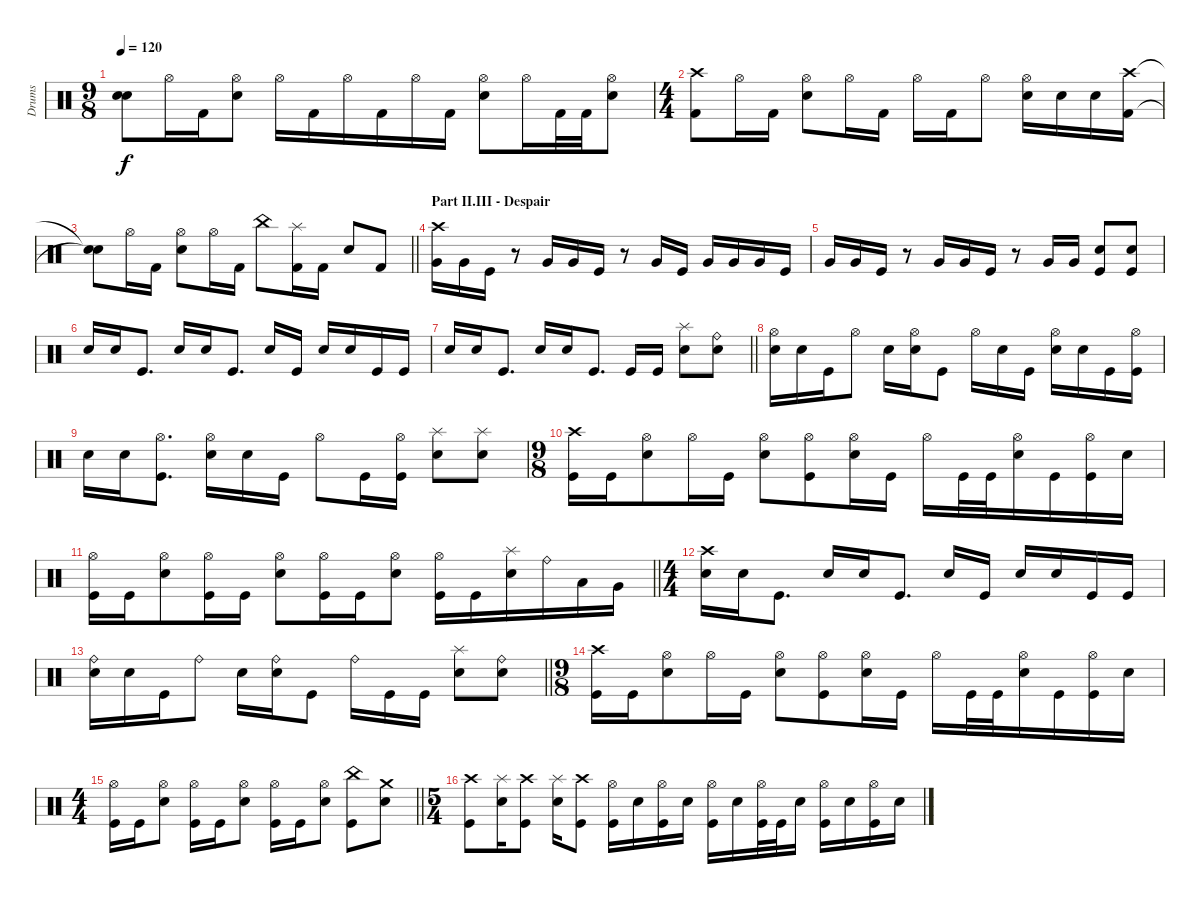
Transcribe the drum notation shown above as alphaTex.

\track ("Drums" "Drums") {instrument percussion}
\staff
\articulation defaults
\ts (9 8)
\tempo 120
\clef neutral
\ks c
("Snare (hit)"{t} "Snare (hit)"{t}).8{dy f} "Hi-Hat (open)".16 "Kick (hit) 2".16 ("Hi-Hat (open)" "Electric Snare (hit)").8 "Hi-Hat (open)".16 "Kick (hit) 2".16 "Hi-Hat (open)".16 "Kick (hit) 2".16 "Hi-Hat (open)".16 "Kick (hit) 2".16 ("Hi-Hat (open)" "Electric Snare (hit)").8 "Hi-Hat (open)".16 "Kick (hit) 2".32 "Kick (hit) 2".32 ("Hi-Hat (open)" "Electric Snare (hit)").8 |
\ts (4 4)
("Crash high (hit)" "Kick (hit) 2").8 "Hi-Hat (open)".16 "Kick (hit) 2".16 ("Hi-Hat (open)" "Electric Snare (hit)").8 "Hi-Hat (open)".16 "Kick (hit) 2".16 "Hi-Hat (open)".16 "Kick (hit) 2".16 "Hi-Hat (open)".8 ("Hi-Hat (open)" "Electric Snare (hit)").16 "Electric Snare (hit)".16 "Electric Snare (hit)".16 ("Crash high (hit)" "Kick (hit) 2").16 |
\barLineRight lightlight
("Snare (hit)"{t} "Snare (hit)"{t}).8 "Hi-Hat (open)".16 "Kick (hit) 2".16 ("Hi-Hat (open)" "Electric Snare (hit)").8 "Hi-Hat (open)".16 "Kick (hit) 2".16 "China (hit)".8 ("Splash (hit)" "Kick (hit) 2").16 "Kick (hit) 2".16 "Electric Snare (hit)".8 "Kick (hit) 2".8 |
\section ("" "Part II.III - Despair")
("Crash high (hit)" "Very Low Tom (hit)").16 "Very Low Tom (hit)".16 "Kick (hit)".16 r.8 "Very Low Tom (hit)".16 "Very Low Tom (hit)".16 "Kick (hit)".16 r.8 "Very Low Tom (hit)".16 "Kick (hit)".16 "Very Low Tom (hit)".16 "Very Low Tom (hit)".16 "Very Low Tom (hit)".16 "Kick (hit)".16 |
"Very Low Tom (hit)".16 "Very Low Tom (hit)".16 "Kick (hit)".16 r.8 "Very Low Tom (hit)".16 "Very Low Tom (hit)".16 "Kick (hit)".16 r.8 "Very Low Tom (hit)".16 "Very Low Tom (hit)".16 ("Electric Snare (hit)" "Kick (hit)").8 ("Electric Snare (hit)" "Kick (hit)").8 |
"Electric Snare (hit)".16 "Electric Snare (hit)".16 "Kick (hit)".8{d} "Electric Snare (hit)".16 "Electric Snare (hit)".16 "Kick (hit)".8{d} "Electric Snare (hit)".16 "Kick (hit)".16 "Electric Snare (hit)".16 "Electric Snare (hit)".16 "Kick (hit)".16 "Kick (hit)".16 |
\barLineRight lightlight "Electric Snare (hit)".16 "Electric Snare (hit)".16 "Kick (hit)".8{d} "Electric Snare (hit)".16 "Electric Snare (hit)".16 "Kick (hit)".8{d} "Kick (hit)".16 "Kick (hit)".16
("Splash (hit)" "Electric Snare (hit)").8 ("Ride (bell)" "Electric Snare (hit)").8 |
("Hi-Hat (open)" "Electric Snare (hit)").16 "Electric Snare (hit)".16 "Kick (hit)".16 "Hi-Hat (open)".8 "Electric Snare (hit)".16 ("Hi-Hat (open)" "Electric Snare (hit)").16 "Kick (hit)".8 "Hi-Hat (open)".16 "Electric Snare (hit)".16 "Kick (hit)".16 ("Hi-Hat (open)" "Electric Snare (hit)").16 "Electric Snare (hit)".16 "Kick (hit)".16 ("Hi-Hat (open)" "Kick (hit)").16 |
"Electric Snare (hit)".16 "Electric Snare (hit)".16 ("Hi-Hat (open)" "Kick (hit)").8{d} ("Hi-Hat (open)" "Electric Snare (hit)").16 "Electric Snare (hit)".16 "Kick (hit)".16 "Hi-Hat (open)".8 "Kick (hit)".16 ("Hi-Hat (open)" "Kick (hit)").16 ("Splash (hit)" "Electric Snare (hit)").8 ("Splash (hit)" "Electric Snare (hit)").8 |
\ts (9 8)
("Crash high (hit)" "Kick (hit)").16 "Kick (hit)".16 ("Hi-Hat (open)" "Electric Snare (hit)").8 "Hi-Hat (open)".16 "Kick (hit)".16 ("Hi-Hat (open)" "Electric Snare (hit)").8 ("Hi-Hat (open)" "Kick (hit)").8 ("Hi-Hat (open)" "Electric Snare (hit)").16 "Kick (hit)".16 "Hi-Hat (open)".16 "Kick (hit)".32 "Kick (hit)".32 ("Hi-Hat (open)" "Electric Snare (hit)").16 "Kick (hit)".16 ("Hi-Hat (open)" "Kick (hit)").16 "Electric Snare (hit)".16 |
\barLineRight lightlight
("Hi-Hat (open)" "Kick (hit)").16 "Kick (hit)".16 ("Hi-Hat (open)" "Electric Snare (hit)").8 ("Hi-Hat (open)" "Kick (hit)").16 "Kick (hit)".16 ("Hi-Hat (open)" "Electric Snare (hit)").8 ("Hi-Hat (open)" "Kick (hit)").16 "Kick (hit)".16 ("Hi-Hat (open)" "Electric Snare (hit)").8 ("Hi-Hat (open)" "Kick (hit)").16 "Kick (hit)".16 ("Splash (hit)" "Electric Snare (hit)").16 "Ride (bell)".16 "Low Tom (hit)".16 "Very Low Tom (hit)".16 |
\ts (4 4)
("Crash high (hit)" "Electric Snare (hit)").16 "Electric Snare (hit)".16 "Kick (hit)".8{d} "Electric Snare (hit)".16 "Electric Snare (hit)".16 "Kick (hit)".8{d} "Electric Snare (hit)".16 "Kick (hit)".16 "Electric Snare (hit)".16 "Electric Snare (hit)".16 "Kick (hit)".16 "Kick (hit)".16 |
\barLineRight lightlight
("Ride (bell)" "Electric Snare (hit)").16 "Electric Snare (hit)".16 "Kick (hit)".16 "Ride (bell)".8 "Electric Snare (hit)".16 ("Ride (bell)" "Electric Snare (hit)").16 "Kick (hit)".8 "Ride (bell)".16 "Kick (hit)".16 "Kick (hit)".16 ("Splash (hit)" "Electric Snare (hit)").8 ("Ride (bell)" "Electric Snare (hit)").8 |
\ts (9 8)
("Crash high (hit)" "Kick (hit)").16 "Kick (hit)".16 ("Hi-Hat (open)" "Electric Snare (hit)").8 "Hi-Hat (open)".16 "Kick (hit)".16 ("Hi-Hat (open)" "Electric Snare (hit)").8 ("Hi-Hat (open)" "Kick (hit)").8 ("Hi-Hat (open)" "Electric Snare (hit)").16 "Kick (hit)".16 "Hi-Hat (open)".16 "Kick (hit)".32 "Kick (hit)".32 ("Hi-Hat (open)" "Electric Snare (hit)").16 "Kick (hit)".16 ("Hi-Hat (open)" "Kick (hit)").16 "Electric Snare (hit)".16 |
\ts (4 4)
\barLineRight lightlight
("Hi-Hat (open)" "Kick (hit)").16 "Kick (hit)".16 ("Hi-Hat (open)" "Electric Snare (hit)").8 ("Hi-Hat (open)" "Kick (hit)").16 "Kick (hit)".16 ("Hi-Hat (open)" "Electric Snare (hit)").8 ("Hi-Hat (open)" "Kick (hit)").16 "Kick (hit)".16 ("Hi-Hat (open)" "Electric Snare (hit)").8 ("China (hit)" "Kick (hit)").8 ("Crash medium (hit)" "Electric Snare (hit)").8 |
\ts (5 4)
\section ("" "")
("Crash high (hit)" "Kick (hit)").8 ("Splash (hit)" "Electric Snare (hit)").16 ("Crash high (hit)" "Kick (hit)").8 ("Splash (hit)" "Electric Snare (hit)").16 ("Crash high (hit)" "Kick (hit)").8 ("Hi-Hat (open)" "Kick (hit)").16 "Electric Snare (hit)".16 ("Hi-Hat (open)" "Kick (hit)").16 "Electric Snare (hit)".16 ("Hi-Hat (open)" "Kick (hit)").16 "Electric Snare (hit)".16 ("Hi-Hat (open)" "Kick (hit)").32 "Kick (hit)".32 "Electric Snare (hit)".16 ("Hi-Hat (open)" "Kick (hit)").16 "Electric Snare (hit)".16 ("Hi-Hat (open)" "Kick (hit)").16 "Electric Snare (hit)".16
